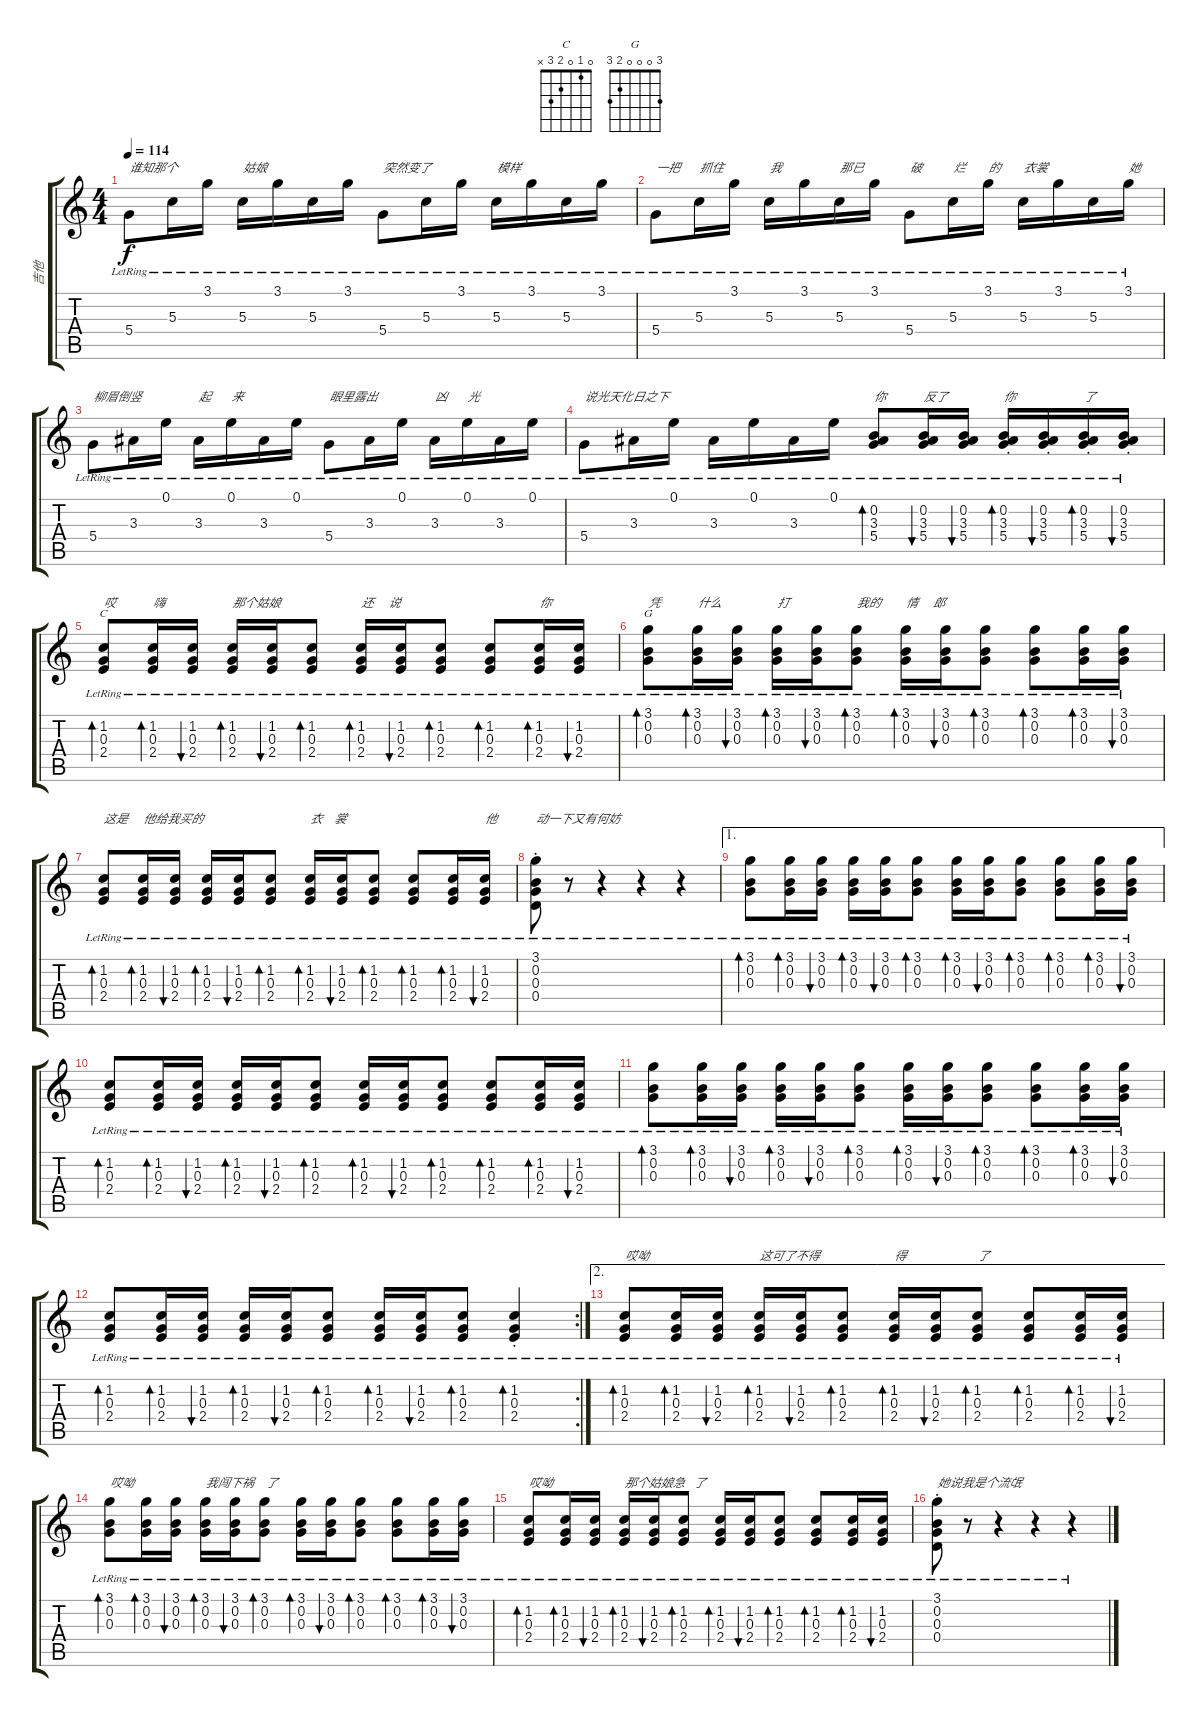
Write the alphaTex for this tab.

\track ("吉他" "吉他") {instrument acousticguitarsteel}
\staff {score tabs}
\tuning (E4 B3 G3 D3 A2 E2) {hide}
\chord ("C" 0 1 0 2 3 x)
\chord ("G" 3 0 0 0 2 3)
\ts (4 4)
\tempo 114
\clef g2
\ks c
5.4{lr}.8{txt "谁知那个" dy f} 5.3{lr}.16 3.1{lr}.16 5.3{lr}.16{txt "姑娘"} 3.1{lr}.16 5.3{lr}.16 3.1{lr}.16 5.4{lr}.8{txt "突然变了"} 5.3{lr}.16 3.1{lr}.16 5.3{lr}.16{txt "模样"} 3.1{lr}.16 5.3{lr}.16 3.1{lr}.16 |
5.4{lr}.8{txt "一把"} 5.3{lr}.16{txt "抓住"} 3.1{lr}.16 5.3{lr}.16{txt "我"} 3.1{lr}.16 5.3{lr}.16{txt "那已"} 3.1{lr}.16 5.4{lr}.8{txt "破"} 5.3{lr}.16{txt "烂"} 3.1{lr}.16{txt "的"} 5.3{lr}.16{txt "衣裳"} 3.1{lr}.16 5.3{lr}.16 3.1{lr}.16{txt "她"} |
5.4{lr}.8{txt "柳眉倒竖"} 3.3{lr}.16 0.1{lr}.16 3.3{lr}.16{txt "起"} 0.1{lr}.16{txt "来"} 3.3{lr}.16 0.1{lr}.16 5.4{lr}.8{txt "眼里露出"} 3.3{lr}.16 0.1{lr}.16 3.3{lr}.16{txt "凶"} 0.1{lr}.16{txt "光"} 3.3{lr}.16 0.1{lr}.16 |
5.4{lr}.8{txt "说光天化日之下"} 3.3{lr}.16 0.1{lr}.16 3.3{lr}.16 0.1{lr}.16 3.3{lr}.16 0.1{lr}.16 (0.2{lr} 3.3{lr} 5.4{lr}).8{bd 60 txt "你"} (0.2{lr} 3.3{lr} 5.4{lr}).16{bu 60 txt "反了"} (0.2{lr} 3.3{lr} 5.4{lr}).16{bu 60} (0.2{st lr} 3.3{st lr} 5.4{st lr}).16{bd 60 txt "你"} (0.2{st lr} 3.3{st lr} 5.4{st lr}).16{bu 60} (0.2{st lr} 3.3{st lr} 5.4{st lr}).16{bd 60 txt "了"} (0.2{st lr} 3.3{st lr} 5.4{st lr}).16{bu 60} |
(1.2{lr} 0.3{lr} 2.4{lr}).8{bd 120 ch "C" txt "哎"} (1.2{lr} 0.3{lr} 2.4{lr}).16{bd 60 txt "嗨"} (1.2{lr} 0.3{lr} 2.4{lr}).16{bu 60} (1.2{lr} 0.3{lr} 2.4{lr}).16{bd 60 txt "那个姑娘"} (1.2{lr} 0.3{lr} 2.4{lr}).16{bu 60} (1.2{lr} 0.3{lr} 2.4{lr}).8{bd 120} (1.2{lr} 0.3{lr} 2.4{lr}).16{bd 60 txt "还     说"} (1.2{lr} 0.3{lr} 2.4{lr}).16{bu 60} (1.2{lr} 0.3{lr} 2.4{lr}).8{bd 120} (1.2{lr} 0.3{lr} 2.4{lr}).8{bd 120} (1.2{lr} 0.3{lr} 2.4{lr}).16{bd 60 txt "你"} (1.2{lr} 0.3{lr} 2.4{lr}).16{bu 60} |
(3.1{lr} 0.2{lr} 0.3{lr}).8{bd 120 ch "G" txt "凭"} (3.1{lr} 0.2{lr} 0.3{lr}).16{bd 60 txt "什么"} (3.1{lr} 0.2{lr} 0.3{lr}).16{bu 60} (3.1{lr} 0.2{lr} 0.3{lr}).16{bd 30 txt "打"} (3.1{lr} 0.2{lr} 0.3{lr}).16{bu 30} (3.1{lr} 0.2{lr} 0.3{lr}).8{bd 120 txt "我的"} (3.1{lr} 0.2{lr} 0.3{lr}).16{bd 30 txt "情     郎"} (3.1{lr} 0.2{lr} 0.3{lr}).16{bu 30} (3.1{lr} 0.2{lr} 0.3{lr}).8{bd 120} (3.1{lr} 0.2{lr} 0.3{lr}).8{bd 120} (3.1{lr} 0.2{lr} 0.3{lr}).16{bd 30} (3.1{lr} 0.2{lr} 0.3{lr}).16{bu 30} |
(1.2{lr} 0.3{lr} 2.4{lr}).8{bd 120 txt "这是"} (1.2{lr} 0.3{lr} 2.4{lr}).16{bd 60 txt "他给我买的"} (1.2{lr} 0.3{lr} 2.4{lr}).16{bu 60} (1.2{lr} 0.3{lr} 2.4{lr}).16{bd 60} (1.2{lr} 0.3{lr} 2.4{lr}).16{bu 60} (1.2{lr} 0.3{lr} 2.4{lr}).8{bd 120} (1.2{lr} 0.3{lr} 2.4{lr}).16{bd 60 txt "衣    裳"} (1.2{lr} 0.3{lr} 2.4{lr}).16{bu 60} (1.2{lr} 0.3{lr} 2.4{lr}).8{bd 120} (1.2{lr} 0.3{lr} 2.4{lr}).8{bd 120} (1.2{lr} 0.3{lr} 2.4{lr}).16{bd 60} (1.2{lr} 0.3{lr} 2.4{lr}).16{bu 60 txt "他"} |
(3.1{st lr} 0.2{st lr} 0.3{st lr} 0.4{st lr}).8{txt "动一下又有何妨"} r.8 r.4 r.4 r.4 |
\ae 1
(3.1{lr} 0.2{lr} 0.3{lr}).8{bd 120} (3.1{lr} 0.2{lr} 0.3{lr}).16{bd 60} (3.1{lr} 0.2{lr} 0.3{lr}).16{bu 60} (3.1{lr} 0.2{lr} 0.3{lr}).16{bd 30} (3.1{lr} 0.2{lr} 0.3{lr}).16{bu 30} (3.1{lr} 0.2{lr} 0.3{lr}).8{bd 120} (3.1{lr} 0.2{lr} 0.3{lr}).16{bd 30} (3.1{lr} 0.2{lr} 0.3{lr}).16{bu 30} (3.1{lr} 0.2{lr} 0.3{lr}).8{bd 120} (3.1{lr} 0.2{lr} 0.3{lr}).8{bd 120} (3.1{lr} 0.2{lr} 0.3{lr}).16{bd 30} (3.1{lr} 0.2{lr} 0.3{lr}).16{bu 30} |
(1.2{lr} 0.3{lr} 2.4{lr}).8{bd 120} (1.2{lr} 0.3{lr} 2.4{lr}).16{bd 60} (1.2{lr} 0.3{lr} 2.4{lr}).16{bu 60} (1.2{lr} 0.3{lr} 2.4{lr}).16{bd 60} (1.2{lr} 0.3{lr} 2.4{lr}).16{bu 60} (1.2{lr} 0.3{lr} 2.4{lr}).8{bd 120} (1.2{lr} 0.3{lr} 2.4{lr}).16{bd 60} (1.2{lr} 0.3{lr} 2.4{lr}).16{bu 60} (1.2{lr} 0.3{lr} 2.4{lr}).8{bd 120} (1.2{lr} 0.3{lr} 2.4{lr}).8{bd 120} (1.2{lr} 0.3{lr} 2.4{lr}).16{bd 60} (1.2{lr} 0.3{lr} 2.4{lr}).16{bu 60} |
(3.1{lr} 0.2{lr} 0.3{lr}).8{bd 120} (3.1{lr} 0.2{lr} 0.3{lr}).16{bd 60} (3.1{lr} 0.2{lr} 0.3).16{bu 60} (3.1{lr} 0.2{lr} 0.3{lr}).16{bd 30} (3.1{lr} 0.2{lr} 0.3{lr}).16{bu 30} (3.1{lr} 0.2{lr} 0.3{lr}).8{bd 120} (3.1{lr} 0.2{lr} 0.3{lr}).16{bd 30} (3.1{lr} 0.2{lr} 0.3{lr}).16{bu 30} (3.1{lr} 0.2{lr} 0.3{lr}).8{bd 120} (3.1{lr} 0.2{lr} 0.3{lr}).8{bd 120} (3.1{lr} 0.2{lr} 0.3{lr}).16{bd 30} (3.1{lr} 0.2{lr} 0.3{lr}).16{bu 30} |
\rc 2
(1.2{lr} 0.3{lr} 2.4{lr}).8{bd 120} (1.2{lr} 0.3{lr} 2.4{lr}).16{bd 60} (1.2{lr} 0.3{lr} 2.4{lr}).16{bu 60} (1.2{lr} 0.3{lr} 2.4{lr}).16{bd 60} (1.2{lr} 0.3{lr} 2.4{lr}).16{bu 60} (1.2{lr} 0.3{lr} 2.4{lr}).8{bd 120} (1.2 0.3{lr} 2.4{lr}).16{bd 60} (1.2{lr} 0.3{lr} 2.4{lr}).16{bu 60} (1.2{lr} 0.3{lr} 2.4{lr}).8{bd 120} (1.2{st lr} 0.3{st lr} 2.4{st lr}).4{bd 120} |
\ae 2
(1.2{lr} 0.3{lr} 2.4{lr}).8{bd 120 txt "哎呦"} (1.2{lr} 0.3{lr} 2.4{lr}).16{bd 60} (1.2{lr} 0.3{lr} 2.4{lr}).16{bu 60} (1.2{lr} 0.3{lr} 2.4{lr}).16{bd 60 txt "这可了不得"} (1.2{lr} 0.3{lr} 2.4{lr}).16{bu 60} (1.2{lr} 0.3{lr} 2.4{lr}).8{bd 120} (1.2{lr} 0.3{lr} 2.4{lr}).16{bd 60 txt "得"} (1.2{lr} 0.3{lr} 2.4{lr}).16{bu 60} (1.2{lr} 0.3{lr} 2.4{lr}).8{bd 120 txt "了"} (1.2{lr} 0.3{lr} 2.4{lr}).8{bd 120} (1.2{lr} 0.3{lr} 2.4{lr}).16{bd 60} (1.2{lr} 0.3{lr} 2.4{lr}).16{bu 60} |
(3.1{lr} 0.2{lr} 0.3{lr}).8{bd 120 txt "哎呦"} (3.1{lr} 0.2{lr} 0.3{lr}).16{bd 60} (3.1{lr} 0.2{lr} 0.3{lr}).16{bu 60} (3.1{lr} 0.2{lr} 0.3{lr}).16{bd 30 txt "我闯下祸    了"} (3.1{lr} 0.2{lr} 0.3{lr}).16{bu 30} (3.1{lr} 0.2{lr} 0.3{lr}).8{bd 120} (3.1{lr} 0.2{lr} 0.3{lr}).16{bd 30} (3.1{lr} 0.2{lr} 0.3{lr}).16{bu 30} (3.1{lr} 0.2{lr} 0.3{lr}).8{bd 120} (3.1{lr} 0.2{lr} 0.3{lr}).8{bd 120} (3.1{lr} 0.2{lr} 0.3{lr}).16{bd 30} (3.1{lr} 0.2{lr} 0.3{lr}).16{bu 30} |
(1.2{lr} 0.3{lr} 2.4{lr}).8{bd 120 txt "哎呦"} (1.2{lr} 0.3{lr} 2.4{lr}).16{bd 60} (1.2{lr} 0.3{lr} 2.4{lr}).16{bu 60} (1.2{lr} 0.3{lr} 2.4{lr}).16{bd 60 txt "那个姑娘急   了"} (1.2{lr} 0.3{lr} 2.4{lr}).16{bu 60} (1.2{lr} 0.3{lr} 2.4{lr}).8{bd 120} (1.2{lr} 0.3{lr} 2.4{lr}).16{bd 60} (1.2{lr} 0.3{lr} 2.4{lr}).16{bu 60} (1.2{lr} 0.3{lr} 2.4{lr}).8{bd 120} (1.2{lr} 0.3{lr} 2.4{lr}).8{bd 120} (1.2{lr} 0.3{lr} 2.4{lr}).16{bd 60} (1.2{lr} 0.3{lr} 2.4{lr}).16{bu 60} |
(3.1{st lr} 0.2{st lr} 0.3{st lr} 0.4{st lr}).8{txt "她说我是个流氓"} r.8 r.4 r.4 r.4
